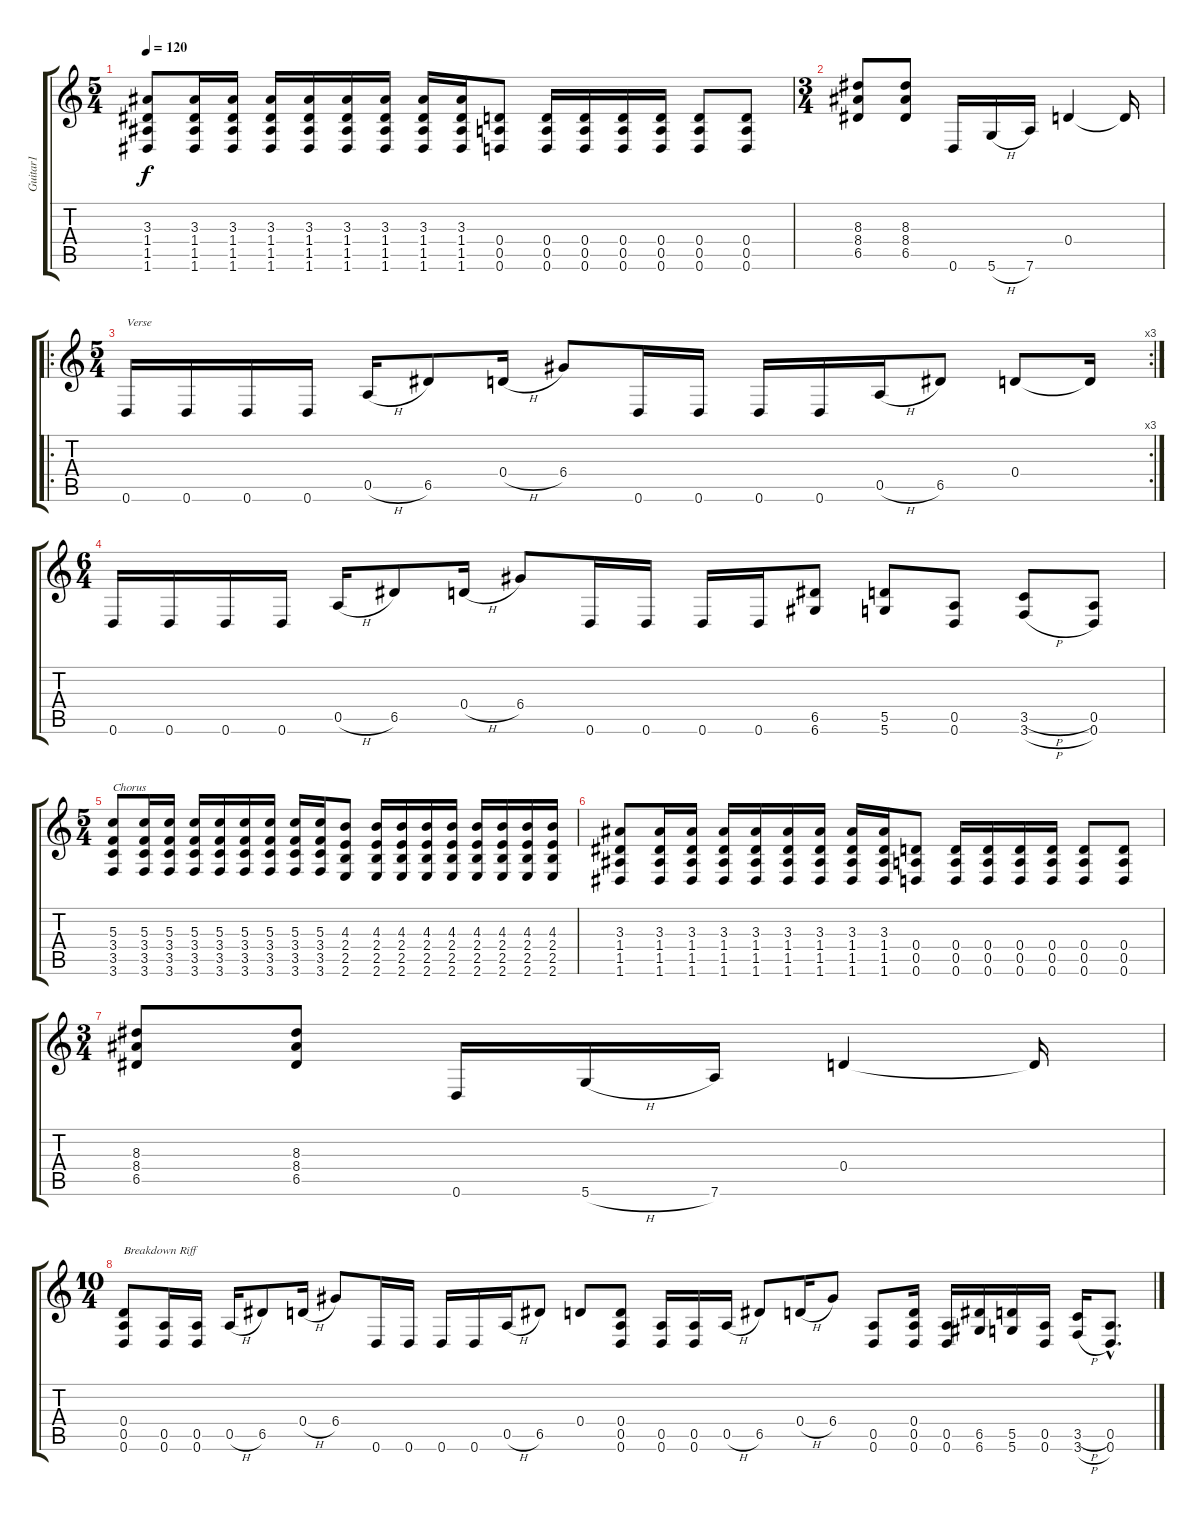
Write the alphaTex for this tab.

\track ("Guitar1" "Guitar1") {instrument overdrivenguitar}
\staff {score tabs}
\tuning (E4 B3 G3 D3 A2 D2) {hide}
\ts (5 4)
\tempo 120
\clef g2
\ks c
(3.3 1.4 1.5 1.6).8{dy f} (3.3 1.4 1.5 1.6).16 (3.3 1.4 1.5 1.6).16 (3.3 1.4 1.5 1.6).16 (3.3 1.4 1.5 1.6).16 (3.3 1.4 1.5 1.6).16 (3.3 1.4 1.5 1.6).16 (3.3 1.4 1.5 1.6).16 (3.3 1.4 1.5 1.6).16 (0.4 0.5 0.6).8 (0.4 0.5 0.6).16 (0.4 0.5 0.6).16 (0.4 0.5 0.6).16 (0.4 0.5 0.6).16 (0.4 0.5 0.6).8 (0.4 0.5 0.6).8 |
\ts (3 4)
(8.3 8.4 6.5).8 (8.3 8.4 6.5).8 0.6.16 5.6{h}.16 7.6.16 0.4.4 0.4{t}.16 |
\ro
\rc 3
\ts (5 4)
0.6.16{txt "Verse"} 0.6.16 0.6.16 0.6.16 0.5{h}.16 6.5.8 0.4{h}.16 6.4.8 0.6.16 0.6.16 0.6.16 0.6.16 0.5{h}.16 6.5.8 0.4.8 0.4{t}.16 |
\ts (6 4)
0.6.16 0.6.16 0.6.16 0.6.16 0.5{h}.16 6.5.8 0.4{h}.16 6.4.8 0.6.16 0.6.16 0.6.16 0.6.16 (6.5 6.6).8 (5.5 5.6).8 (0.5 0.6).8 (3.5{h} 3.6{h}).8 (0.5 0.6).8 |
\ts (5 4)
(5.3 3.4 3.5 3.6).8{txt "Chorus"} (5.3 3.4 3.5 3.6).16 (5.3 3.4 3.5 3.6).16 (5.3 3.4 3.5 3.6).16 (5.3 3.4 3.5 3.6).16 (5.3 3.4 3.5 3.6).16 (5.3 3.4 3.5 3.6).16 (5.3 3.4 3.5 3.6).16 (5.3 3.4 3.5 3.6).16 (4.3 2.4 2.5 2.6).8 (4.3 2.4 2.5 2.6).16 (4.3 2.4 2.5 2.6).16 (4.3 2.4 2.5 2.6).16 (4.3 2.4 2.5 2.6).16 (4.3 2.4 2.5 2.6).16 (4.3 2.4 2.5 2.6).16 (4.3 2.4 2.5 2.6).16 (4.3 2.4 2.5 2.6).16 |
(3.3 1.4 1.5 1.6).8 (3.3 1.4 1.5 1.6).16 (3.3 1.4 1.5 1.6).16 (3.3 1.4 1.5 1.6).16 (3.3 1.4 1.5 1.6).16 (3.3 1.4 1.5 1.6).16 (3.3 1.4 1.5 1.6).16 (3.3 1.4 1.5 1.6).16 (3.3 1.4 1.5 1.6).16 (0.4 0.5 0.6).8 (0.4 0.5 0.6).16 (0.4 0.5 0.6).16 (0.4 0.5 0.6).16 (0.4 0.5 0.6).16 (0.4 0.5 0.6).8 (0.4 0.5 0.6).8 |
\ts (3 4)
(8.3 8.4 6.5).8 (8.3 8.4 6.5).8 0.6.16 5.6{h}.16 7.6.16 0.4.4 0.4{t}.16 |
\ts (10 4)
(0.4 0.5 0.6).8{txt "Breakdown Riff"} (0.5 0.6).16 (0.5 0.6).16 0.5{h}.16 6.5.8 0.4{h}.16 6.4.8 0.6.16 0.6.16 0.6.16 0.6.16 0.5{h}.16 6.5.8 0.4.8 (0.4 0.5 0.6).8 (0.5 0.6).16 (0.5 0.6).16 0.5{h}.16 6.5.8 0.4{h}.16 6.4.8 (0.5 0.6).8 (0.4 0.5 0.6).16 (0.5 0.6).16 (6.5 6.6).16 (5.5 5.6).16 (0.5 0.6).16 (3.5{h} 3.6{h}).16 (0.5{hac} 0.6{hac}).8{d}
